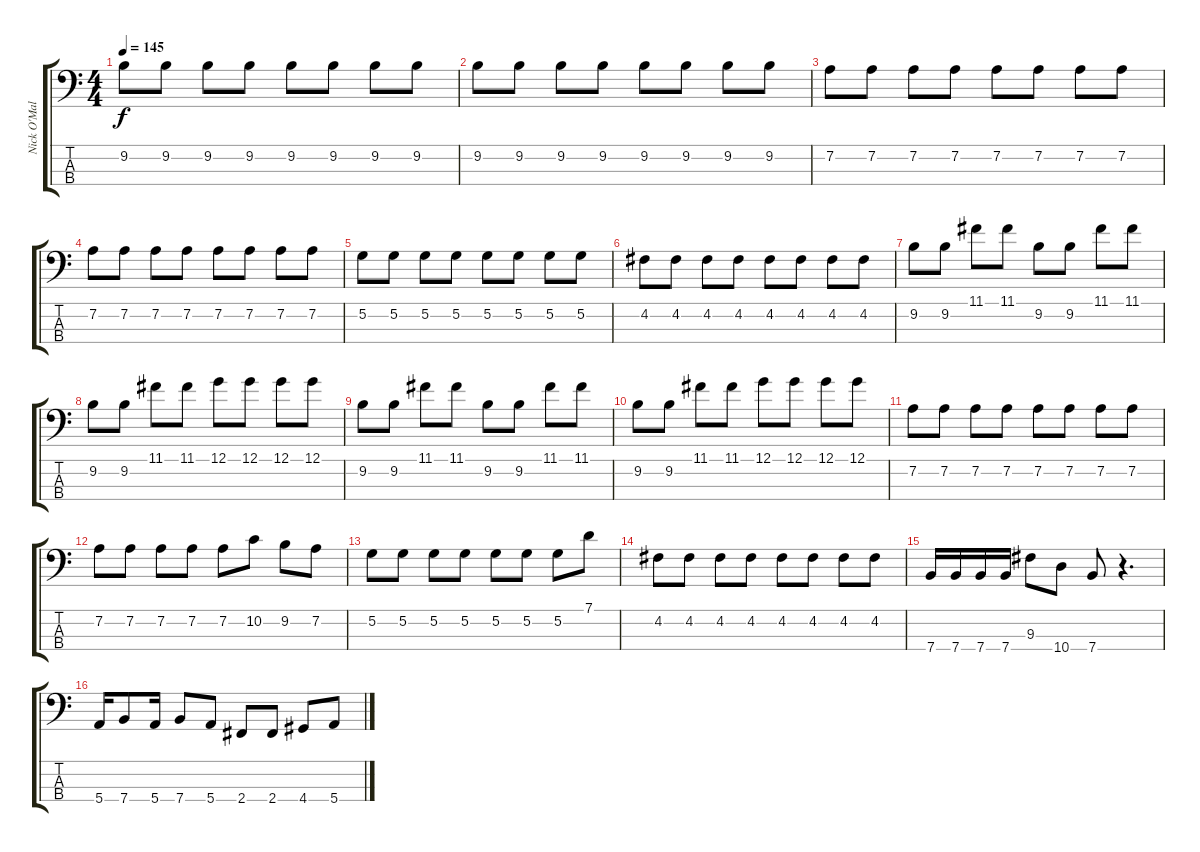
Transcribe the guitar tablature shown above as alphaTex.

\track ("Nick O'Malley" "Nick O'Mal") {instrument electricbasspick}
\staff {score tabs}
\tuning (G2 D2 A1 E1) {hide}
\ts (4 4)
\tempo 145
\clef f4
\ks c
9.2.8{dy f instrument electricbasspick} 9.2.8 9.2.8 9.2.8 9.2.8 9.2.8 9.2.8 9.2.8 |
9.2.8 9.2.8 9.2.8 9.2.8 9.2.8 9.2.8 9.2.8 9.2.8 |
7.2.8 7.2.8 7.2.8 7.2.8 7.2.8 7.2.8 7.2.8 7.2.8 |
7.2.8 7.2.8 7.2.8 7.2.8 7.2.8 7.2.8 7.2.8 7.2.8 |
5.2.8 5.2.8 5.2.8 5.2.8 5.2.8 5.2.8 5.2.8 5.2.8 |
4.2.8 4.2.8 4.2.8 4.2.8 4.2.8 4.2.8 4.2.8 4.2.8 |
9.2.8 9.2.8 11.1.8 11.1.8 9.2.8 9.2.8 11.1.8 11.1.8 |
9.2.8 9.2.8 11.1.8 11.1.8 12.1.8 12.1.8 12.1.8 12.1.8 |
9.2.8 9.2.8 11.1.8 11.1.8 9.2.8 9.2.8 11.1.8 11.1.8 |
9.2.8 9.2.8 11.1.8 11.1.8 12.1.8 12.1.8 12.1.8 12.1.8 |
7.2.8 7.2.8 7.2.8 7.2.8 7.2.8 7.2.8 7.2.8 7.2.8 |
7.2.8 7.2.8 7.2.8 7.2.8 7.2.8 10.2.8 9.2.8 7.2.8 |
5.2.8 5.2.8 5.2.8 5.2.8 5.2.8 5.2.8 5.2.8 7.1.8 |
4.2.8 4.2.8 4.2.8 4.2.8 4.2.8 4.2.8 4.2.8 4.2.8 |
7.4.16{instrument electricbasspick} 7.4.16 7.4.16 7.4.16 9.3.8 10.4.8 7.4.8 r.4{d} |
5.4.16 7.4.8 5.4.16 7.4.8 5.4.8 2.4.8 2.4.8 4.4.8 5.4.8
